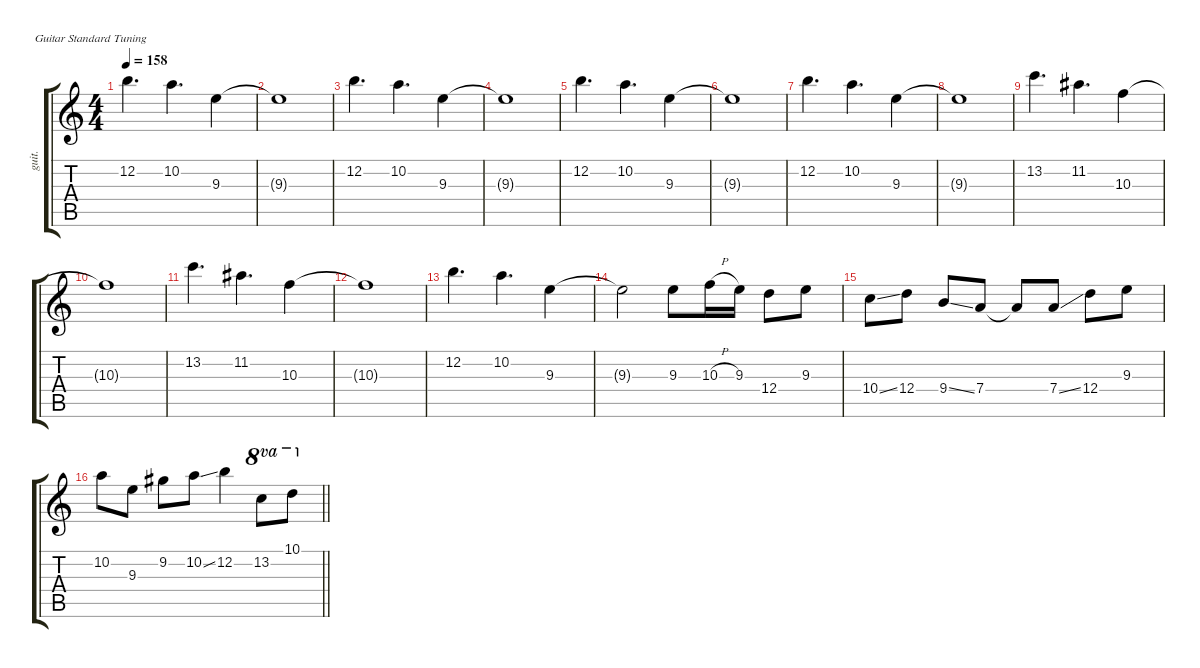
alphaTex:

\defaultSystemsLayout 4
\hideDynamics
\bracketExtendMode groupsimilarinstruments
\otherSystemsTrackNameOrientation horizontal
\track ("Guitar 1-show" "guit.") {defaultSystemsLayout 8 mute instrument electricguitarjazz}
\staff {score tabs}
\tuning (E4 B3 G3 D3 A2 E2)
\ts (4 4)
\tempo 158
\clef g2
\ks aminor
12.2.4{d dy f instrument electricguitarjazz beam Down} 10.2.4{d beam Down} 9.3.4{beam Down} |
9.3{t}.1{beam Down} |
12.2.4{d beam Down} 10.2.4{d beam Down} 9.3.4{beam Down} |
9.3{t}.1{beam Down} |
12.2.4{d beam Down} 10.2.4{d beam Down} 9.3.4{beam Down} |
9.3{t}.1{beam Down} |
12.2.4{d beam Down} 10.2.4{d beam Down} 9.3.4{beam Down} |
9.3{t}.1{beam Down} |
13.2.4{d beam Down} 11.2{acc #}.4{d beam Down} 10.3.4{beam Down} |
10.3{t}.1{beam Down} |
13.2.4{d beam Down} 11.2{acc #}.4{d beam Down} 10.3.4{beam Down} |
10.3{t}.1{beam Down} |
12.2.4{d beam Down} 10.2.4{d beam Down} 9.3.4{beam Down} |
9.3{t}.2{beam Down} 9.3.8{dy ff beam Down} 10.3{h}.16{dy f beam Down} 9.3.16{beam Down} 12.4.8{beam Down} 9.3.8{beam Down} |
10.4{ss}.8{beam Down} 12.4.8{beam Down} 9.4{ss}.8{beam Up} 7.4.8{beam Up} 7.4{t}.8{beam Up} 7.4{ss}.8{dy ff beam Up} 12.4.8{dy f beam Down} 9.3.8{beam Down} |
\barLineRight lightlight
10.2.8{beam Down} 9.3.8{beam Down} 9.2{acc #}.8{beam Down} 10.2{ss}.8{beam Down} 12.2.4{beam Down} 13.2.8{ot 8va beam Down} 10.1.8{ot 8va beam Down}
